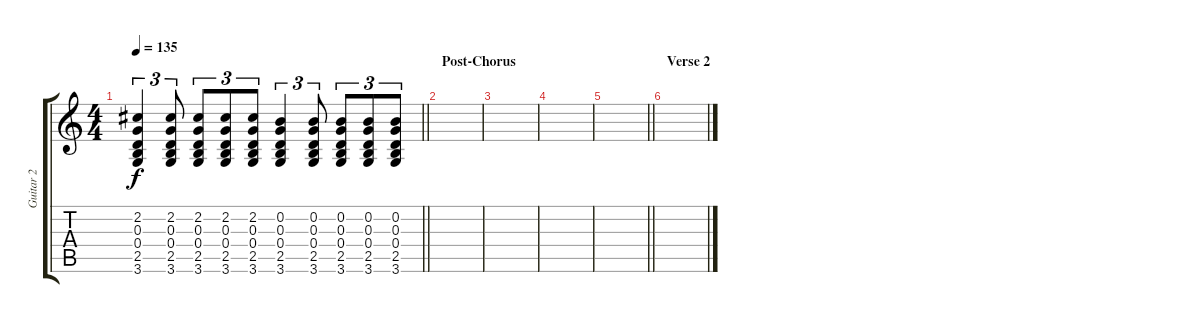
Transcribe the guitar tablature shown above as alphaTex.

\track ("Guitar 2" "Guitar 2") {instrument acousticguitarsteel}
\staff {score tabs}
\tuning (E4 B3 G3 D3 A2 E2) {hide}
\ts (4 4)
\tempo 135
\clef g2
\barLineRight lightlight
\ks c
(2.2 0.3 0.4 2.5 3.6).4{tu (3 2) dy f} (2.2 0.3 0.4 2.5 3.6).8{tu (3 2)} (2.2 0.3 0.4 2.5 3.6).8{tu (3 2)} (2.2 0.3 0.4 2.5 3.6).8{tu (3 2)} (2.2 0.3 0.4 2.5 3.6).8{tu (3 2)} (0.2 0.3 0.4 2.5 3.6).4{tu (3 2)} (0.2 0.3 0.4 2.5 3.6).8{tu (3 2)} (0.2 0.3 0.4 2.5 3.6).8{tu (3 2)} (0.2 0.3 0.4 2.5 3.6).8{tu (3 2)} (0.2 0.3 0.4 2.5 3.6).8{tu (3 2)} |
\section ("" "Post-Chorus")
|
|
|
\barLineRight lightlight
|
\section ("" "Verse 2")
